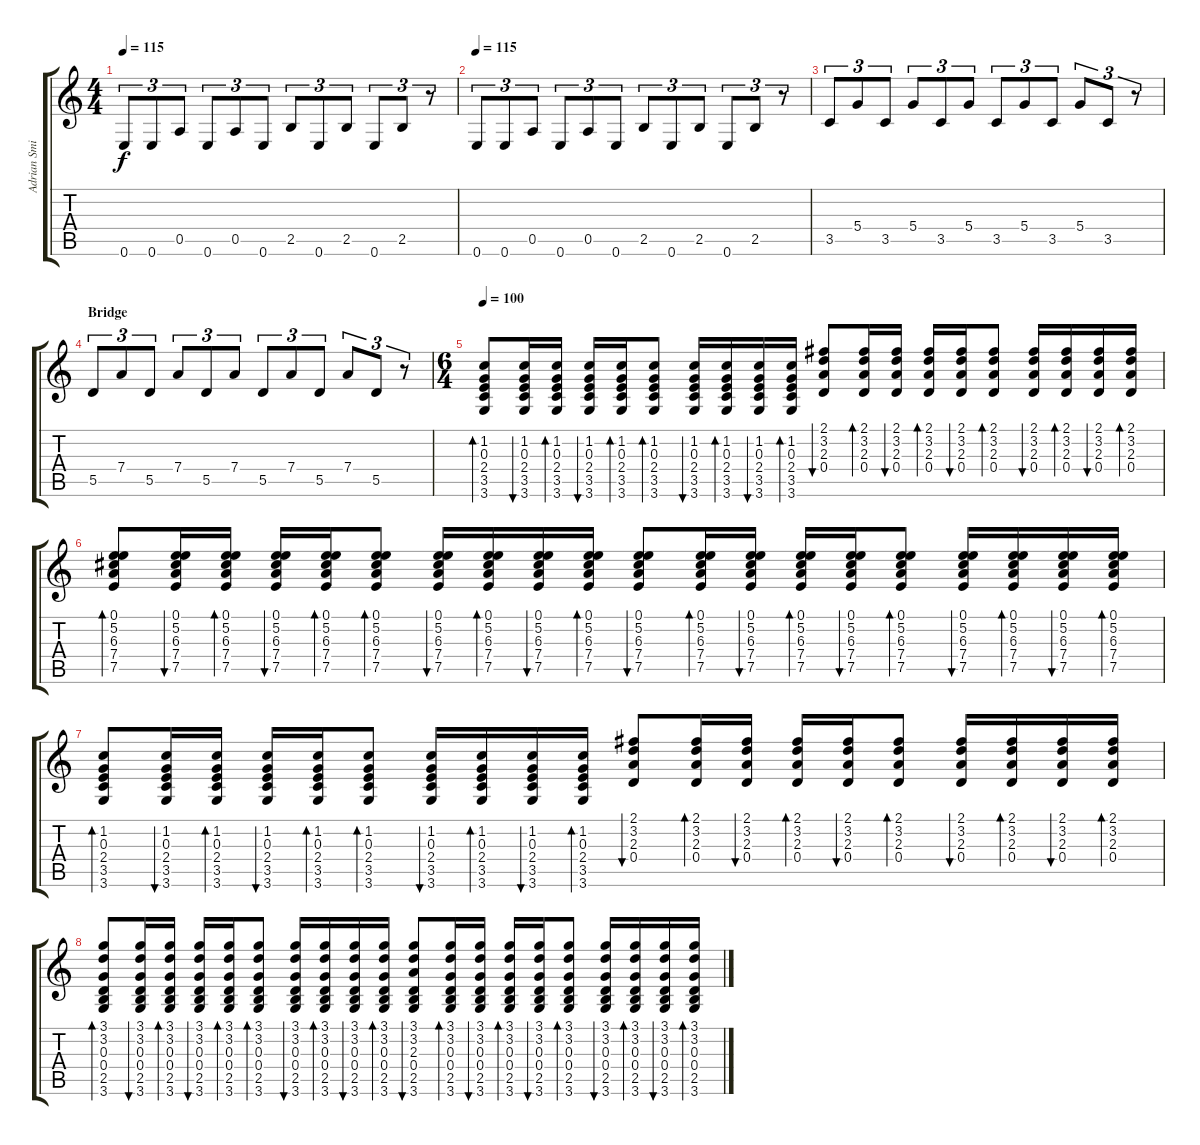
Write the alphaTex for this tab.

\track ("Adrian Smith" "Adrian Smi") {instrument acousticguitarsteel}
\staff {score tabs}
\tuning (E4 B3 G3 D3 A2 E2) {hide}
\ts (4 4)
\tempo 115
\clef g2
\ks c
0.6.8{tu (3 2) dy f} 0.6.8{tu (3 2)} 0.5.8{tu (3 2)} 0.6.8{tu (3 2)} 0.5.8{tu (3 2)} 0.6.8{tu (3 2)} 2.5.8{tu (3 2)} 0.6.8{tu (3 2)} 2.5.8{tu (3 2)} 0.6.8{tu (3 2)} 2.5.8{tu (3 2)} r.8{tu (3 2)} |
\tempo 115
0.6.8{tu (3 2)} 0.6.8{tu (3 2)} 0.5.8{tu (3 2)} 0.6.8{tu (3 2)} 0.5.8{tu (3 2)} 0.6.8{tu (3 2)} 2.5.8{tu (3 2)} 0.6.8{tu (3 2)} 2.5.8{tu (3 2)} 0.6.8{tu (3 2)} 2.5.8{tu (3 2)} r.8{tu (3 2)} |
3.5.8{tu (3 2)} 5.4.8{tu (3 2)} 3.5.8{tu (3 2)} 5.4.8{tu (3 2)} 3.5.8{tu (3 2)} 5.4.8{tu (3 2)} 3.5.8{tu (3 2)} 5.4.8{tu (3 2)} 3.5.8{tu (3 2)} 5.4.8{tu (3 2)} 3.5.8{tu (3 2)} r.8{tu (3 2)} |
\section ("" "Bridge")
5.5.8{tu (3 2)} 7.4.8{tu (3 2)} 5.5.8{tu (3 2)} 7.4.8{tu (3 2)} 5.5.8{tu (3 2)} 7.4.8{tu (3 2)} 5.5.8{tu (3 2)} 7.4.8{tu (3 2)} 5.5.8{tu (3 2)} 7.4.8{tu (3 2)} 5.5.8{tu (3 2)} r.8{tu (3 2)} |
\ts (6 4)
\tempo 100
(1.2 0.3 2.4 3.5 3.6).8{bd 60} (1.2 0.3 2.4 3.5 3.6).16{bu 60} (1.2 0.3 2.4 3.5 3.6).16{bd 60} (1.2 0.3 2.4 3.5 3.6).16{bu 60} (1.2 0.3 2.4 3.5 3.6).16{bd 60} (1.2 0.3 2.4 3.5 3.6).8{bd 60} (1.2 0.3 2.4 3.5 3.6).16{bu 60} (1.2 0.3 2.4 3.5 3.6).16{bd 60} (1.2 0.3 2.4 3.5 3.6).16{bu 60} (1.2 0.3 2.4 3.5 3.6).16{bd 60} (2.1 3.2 2.3 0.4).8{bu 60} (2.1 3.2 2.3 0.4).16{bd 60} (2.1 3.2 2.3 0.4).16{bu 60} (2.1 3.2 2.3 0.4).16{bd 60} (2.1 3.2 2.3 0.4).16{bu 60} (2.1 3.2 2.3 0.4).8{bd 60} (2.1 3.2 2.3 0.4).16{bu 60} (2.1 3.2 2.3 0.4).16{bd 60} (2.1 3.2 2.3 0.4).16{bu 60} (2.1 3.2 2.3 0.4).16{bd 60} |
(0.1 5.2 6.3 7.4 7.5).8{bd 60} (0.1 5.2 6.3 7.4 7.5).16{bu 60} (0.1 5.2 6.3 7.4 7.5).16{bd 60} (0.1 5.2 6.3 7.4 7.5).16{bu 60} (0.1 5.2 6.3 7.4 7.5).16{bd 60} (0.1 5.2 6.3 7.4 7.5).8{bd 60} (0.1 5.2 6.3 7.4 7.5).16{bu 60} (0.1 5.2 6.3 7.4 7.5).16{bd 60} (0.1 5.2 6.3 7.4 7.5).16{bu 60} (0.1 5.2 6.3 7.4 7.5).16{bd 60} (0.1 5.2 6.3 7.4 7.5).8{bu 60} (0.1 5.2 6.3 7.4 7.5).16{bd 60} (0.1 5.2 6.3 7.4 7.5).16{bu 60} (0.1 5.2 6.3 7.4 7.5).16{bd 60} (0.1 5.2 6.3 7.4 7.5).16{bu 60} (0.1 5.2 6.3 7.4 7.5).8{bd 60} (0.1 5.2 6.3 7.4 7.5).16{bu 60} (0.1 5.2 6.3 7.4 7.5).16{bd 60} (0.1 5.2 6.3 7.4 7.5).16{bu 60} (0.1 5.2 6.3 7.4 7.5).16{bd 60} |
(1.2 0.3 2.4 3.5 3.6).8{bd 60} (1.2 0.3 2.4 3.5 3.6).16{bu 60} (1.2 0.3 2.4 3.5 3.6).16{bd 60} (1.2 0.3 2.4 3.5 3.6).16{bu 60} (1.2 0.3 2.4 3.5 3.6).16{bd 60} (1.2 0.3 2.4 3.5 3.6).8{bd 60} (1.2 0.3 2.4 3.5 3.6).16{bu 60} (1.2 0.3 2.4 3.5 3.6).16{bd 60} (1.2 0.3 2.4 3.5 3.6).16{bu 60} (1.2 0.3 2.4 3.5 3.6).16{bd 60} (2.1 3.2 2.3 0.4).8{bu 60} (2.1 3.2 2.3 0.4).16{bd 60} (2.1 3.2 2.3 0.4).16{bu 60} (2.1 3.2 2.3 0.4).16{bd 60} (2.1 3.2 2.3 0.4).16{bu 60} (2.1 3.2 2.3 0.4).8{bd 60} (2.1 3.2 2.3 0.4).16{bu 60} (2.1 3.2 2.3 0.4).16{bd 60} (2.1 3.2 2.3 0.4).16{bu 60} (2.1 3.2 2.3 0.4).16{bd 60} |
(3.1 3.2 0.3 0.4 2.5 3.6).8{bd 60} (3.1 3.2 0.3 0.4 2.5 3.6).16{bu 60} (3.1 3.2 0.3 0.4 2.5 3.6).16{bd 60} (3.1 3.2 0.3 0.4 2.5 3.6).16{bu 60} (3.1 3.2 0.3 0.4 2.5 3.6).16{bd 60} (3.1 3.2 0.3 0.4 2.5 3.6).8{bd 60} (3.1 3.2 0.3 0.4 2.5 3.6).16{bu 60} (3.1 3.2 0.3 0.4 2.5 3.6).16{bd 60} (3.1 3.2 0.3 0.4 2.5 3.6).16{bu 60} (3.1 3.2 0.3 0.4 2.5 3.6).16{bd 60} (3.1 3.2 2.3 0.4 2.5 3.6).8{bu 60} (3.1 3.2 0.3 0.4 2.5 3.6).16{bd 60} (3.1 3.2 0.3 0.4 2.5 3.6).16{bu 60} (3.1 3.2 0.3 0.4 2.5 3.6).16{bd 60} (3.1 3.2 0.3 0.4 2.5 3.6).16{bu 60} (3.1 3.2 0.3 0.4 2.5 3.6).8{bd 60} (3.1 3.2 0.3 0.4 2.5 3.6).16{bu 60} (3.1 3.2 0.3 0.4 2.5 3.6).16{bd 60} (3.1 3.2 0.3 0.4 2.5 3.6).16{bu 60} (3.1 3.2 0.3 0.4 2.5 3.6).16{bd 60}
